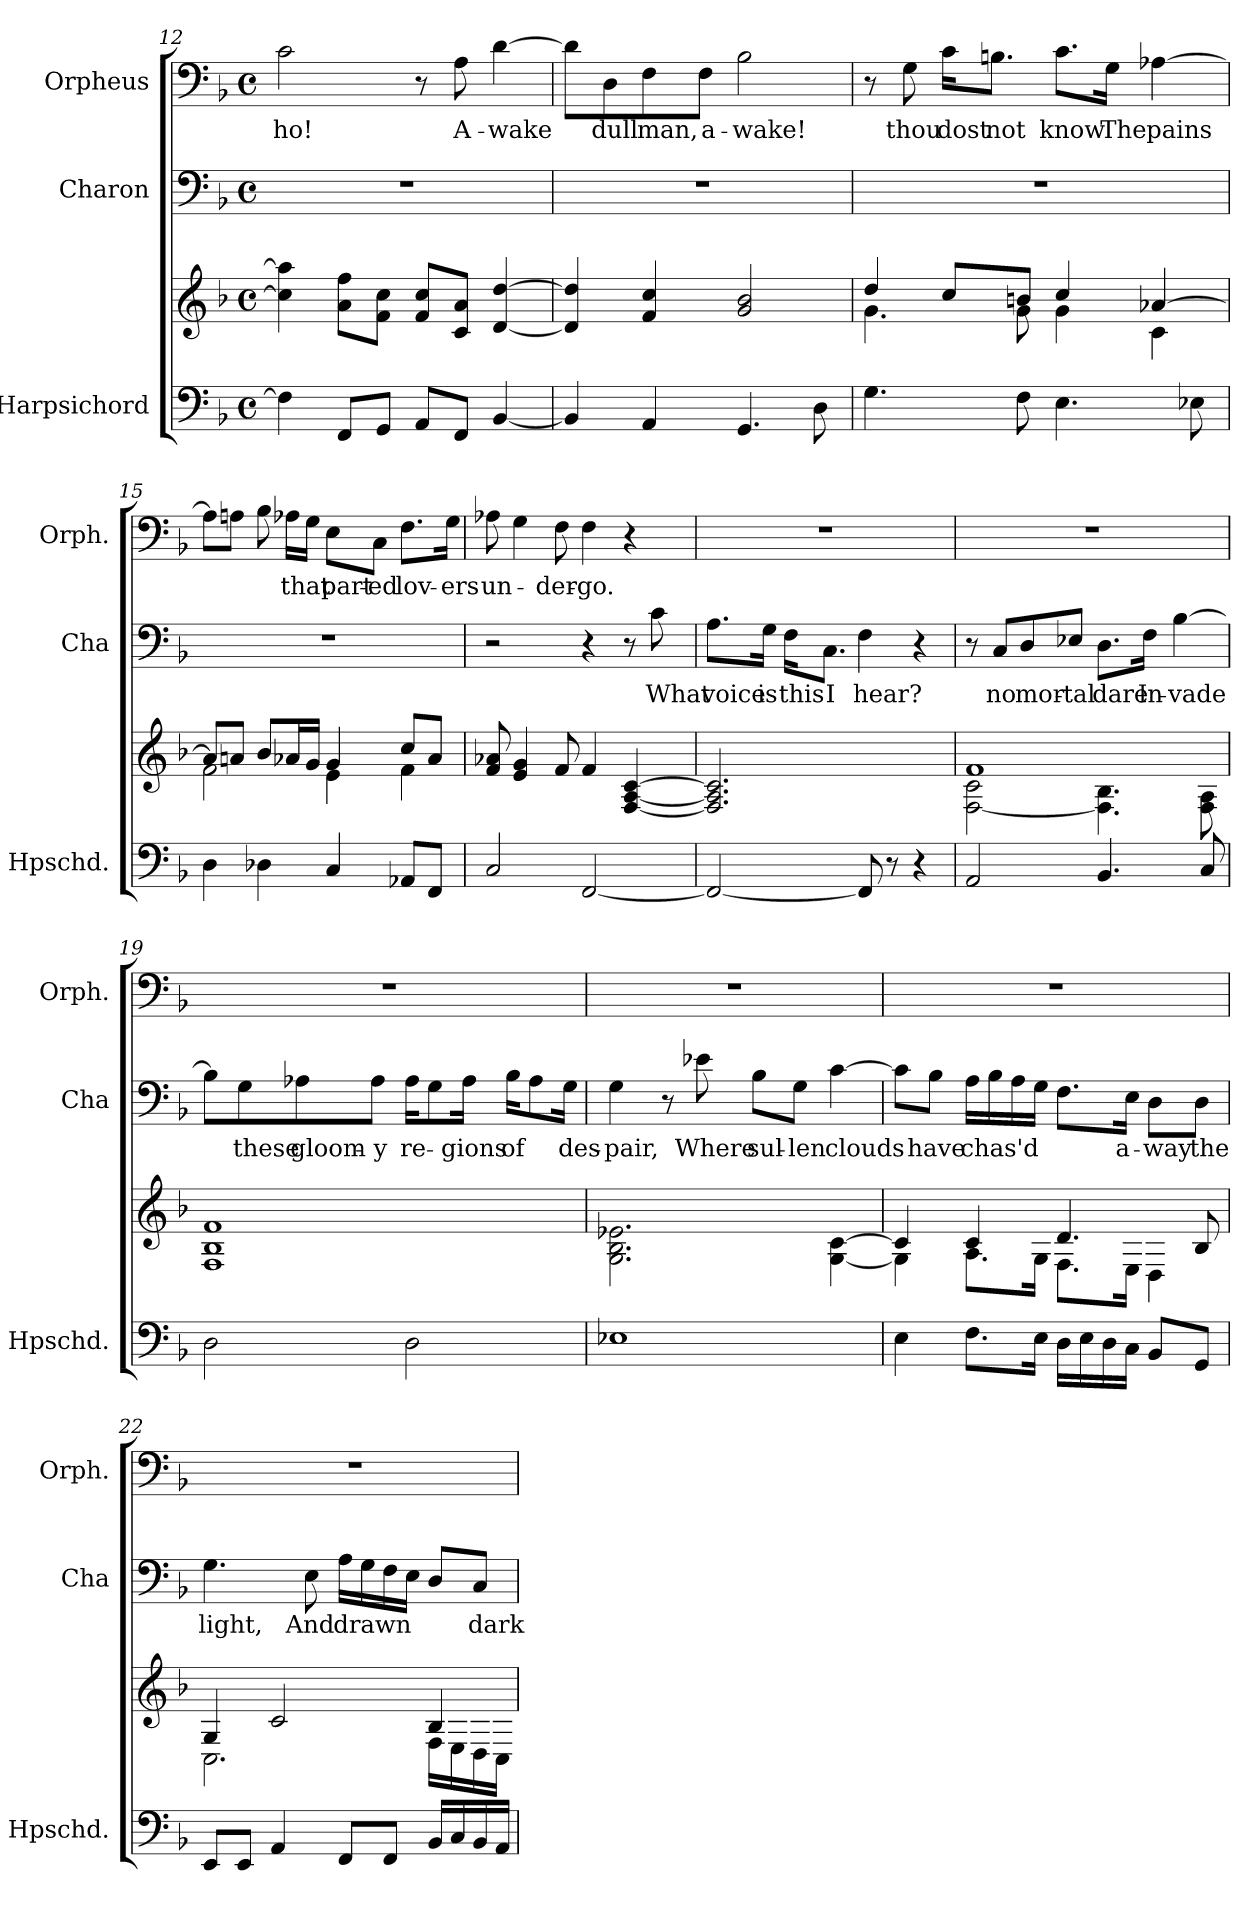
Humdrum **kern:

**kern	**kern	**kern	**text	**kern	**text
*part3	*part3	*part2	*part2	*part1	*part1
*staff4	*staff3	*staff2	*staff2	*staff1	*staff1
*I"Harpsichord	*	*I"Charon	*	*I"Orpheus	*
*I'Hpschd.	*	*I'Cha	*	*I'Orph.	*
!!LO:PB:g=z
*clefF4	*clefG2	*clefF4	*	*clefF4	*
*k[b-]	*k[b-]	*k[b-]	*	*k[b-]	*
*F:	*F:	*F:	*	*F:	*
*M4/4	*M4/4	*M4/4	*	*M4/4	*
*met(c)	*met(c)	*met(c)	*	*met(c)	*
=12	=12	=12	=12	=12	=12
!	!	!	!	!	!LO:LY:b
4F\]	4cc\] 4aa\]	1r	.	2c\	ho!
8FF/L	8a\ 8ff\L	.	.	.	.
8GG/J	8f\ 8cc\J	.	.	.	.
8AA/L	8f/ 8cc/L	.	.	8r	.
!	!	!	!	!	!LO:LY:b
8FF/J	8c/ 8a/J	.	.	8A\	A-
!	!	!	!	!	!LO:LY:b
[4BB-/	[4d/ [4dd/	.	.	[4d\	-wake
=13	=13	=13	=13	=13	=13
4BB-/]	4d/] 4dd/]	1r	.	8d\L]	.
!	!	!	!	!	!LO:LY:b
.	.	.	.	8D\	dull
!	!	!	!	!	!LO:LY:b
4AA/	4f/ 4cc/	.	.	8F\	man,
!	!	!	!	!	!LO:LY:b
.	.	.	.	8F\J	a-
!	!	!	!	!	!LO:LY:b
4.GG/	2g/ 2b-/	.	.	2B-\	-wake!
8D\	.	.	.	.	.
=14	=14	=14	=14	=14	=14
*	*^	*	*	*	*
4.G\	4dd/	4.g\	1r	.	8r	.
!	!	!	!	!	!	!LO:LY:b
.	.	.	.	.	8G\	thou
!	!	!	!	!	!	!LO:LY:b
.	8cc/L	.	.	.	16c\KL	dost
!	!	!	!	!	!	!LO:LY:b
.	.	.	.	.	8.Bn\J	not
8F\	8bn/J	8g\	.	.	.	.
!	!	!	!	!	!	!LO:LY:b
4.E\	4cc/	4g\	.	.	8.c\L	know
!	!	!	!	!	!	!LO:LY:b
.	.	.	.	.	16G\Jk	The
!	!	!	!	!	!	!LO:LY:b
.	[4a-X/	4c\	.	.	[4A-X\	pains
8E-X\	.	.	.	.	.	.
=15	=15	=15	=15	=15	=15	=15
4D\	8a-/L]	2f\	1r	.	8A-\L]	.
.	8an/J	.	.	.	8An\J	.
4D-X\	8b-/L	.	.	.	8B-\	.
!	!	!	!	!	!	!LO:LY:b
.	16a-X/L	.	.	.	16A-X\LL	that
.	16g/JJ	.	.	.	16G\JJ	.
!	!	!	!	!	!	!LO:LY:b
4C/	4g/	4e\	.	.	8E\L	part-
!	!	!	!	!	!	!LO:LY:b
.	.	.	.	.	8C\J	-ed
!	!	!	!	!	!	!LO:LY:b
8AA-X/L	8cc/L	4f\	.	.	8.F\L	lov-
8FF/J	8a-/J	.	.	.	.	.
!	!	!	!	!	!	!LO:LY:b
.	.	.	.	.	16G\Jk	-ers
*	*v	*v	*	*	*	*
!!LO:LB:g=z
=16	=16	=16	=16	=16	=16
!	!	!	!	!	!LO:LY:b
2C/	8f/ 8a-X/	2r	.	8A-X\	un-
.	4e/ 4g/	.	.	4G\	.
!	!	!	!	!	!LO:LY:b
.	8f/	.	.	8F\	-der-
!	!	!	!	!	!LO:LY:b
[2FF/	4f/	4r	.	4F\	-go.
.	[4F/ [4A/ [4c/	8r	.	4r	.
!	!	!	!LO:LY:b	!	!
.	.	8c\	What	.	.
=17	=17	=17	=17	=17	=17
!	!	!	!LO:LY:b	!	!
2FF/_	2.F/] 2.A/] 2.c/]	8.A\L	voice	1r	.
!	!	!	!LO:LY:b	!	!
.	.	16G\Jk	is	.	.
!	!	!	!LO:LY:b	!	!
.	.	16F\KL	this	.	.
!	!	!	!LO:LY:b	!	!
.	.	8.C\J	I	.	.
!	!	!	!LO:LY:b	!	!
8FF/]	.	4F\	hear?	.	.
8r	.	.	.	.	.
4r	4ryy	4r	.	.	.
=18	=18	=18	=18	=18	=18
*^	*^	*	*	*	*
1ryy	2AA/	1f	[2F\ 2c\	8r	.	1r	.
!	!	!	!	!	!LO:LY:b	!	!
.	.	.	.	8C/L	no	.	.
!	!	!	!	!	!LO:LY:b	!	!
.	.	.	.	8D/	mor-	.	.
!	!	!	!	!	!LO:LY:b	!	!
.	.	.	.	8E-X/J	-tal	.	.
!	!	!	!	!	!LO:LY:b	!	!
.	4.BB-/	.	4.F\] 4.B-\	8.D\L	dare	.	.
!	!	!	!	!	!LO:LY:b	!	!
.	.	.	.	16F\Jk	In-	.	.
!	!	!	!	!	!LO:LY:b	!	!
.	.	.	.	[4B-\	-vade	.	.
.	8C/	.	8F\ 8A\	.	.	.	.
*	*	*v	*v	*	*	*	*
!!LO:LB:g=z
=19	=19	=19	=19	=19	=19	=19
1ryy	2D\	1F 1B- 1f	8B-\L]	.	1r	.
!	!	!	!	!LO:LY:b	!	!
.	.	.	8G\	these	.	.
!	!	!	!	!LO:LY:b	!	!
.	.	.	8A-X\	gloom-	.	.
!	!	!	!	!LO:LY:b	!	!
.	.	.	8A-\J	-y	.	.
!	!	!	!	!LO:LY:b	!	!
.	2D\	.	16A-\KL	re-	.	.
.	.	.	8G\	.	.	.
!	!	!	!	!LO:LY:b	!	!
.	.	.	16A-\Jk	-gions	.	.
!	!	!	!	!LO:LY:b	!	!
.	.	.	16B-\KL	of	.	.
.	.	.	8A-\	.	.	.
!	!	!	!	!LO:LY:b	!	!
.	.	.	16G\Jk	des-	.	.
=20	=20	=20	=20	=20	=20	=20
!	!	!	!	!LO:LY:b	!	!
1ryy	1E-X	2.G\ 2.B-\ 2.e-X\	4G\	-pair,	1r	.
.	.	.	8r	.	.	.
!	!	!	!	!LO:LY:b	!	!
.	.	.	8e-X\	Where	.	.
!	!	!	!	!LO:LY:b	!	!
.	.	.	8B-\L	sul-	.	.
!	!	!	!	!LO:LY:b	!	!
.	.	.	8G\J	-len	.	.
!	!	!	!	!LO:LY:b	!	!
.	.	[4G\ [4c\	[4c\	clouds	.	.
=21	=21	=21	=21	=21	=21	=21
*	*	*^	*	*	*	*
1ryy	4E\	4c/]	4G\]	8c\L]	.	1r	.
!	!	!	!	!	!LO:LY:b	!	!
.	.	.	.	8B-\J	have	.	.
!	!	!	!	!	!LO:LY:b	!	!
.	8.F\L	4c/	8.A\L	16A\LL	chas'd	.	.
.	.	.	.	16B-\	.	.	.
.	.	.	.	16A\	.	.	.
.	16E\Jk	.	16G\Jk	16G\JJ	.	.	.
.	16D\LL	4.d/	8.F\L	8.F\L	.	.	.
.	16E\	.	.	.	.	.	.
.	16D\	.	.	.	.	.	.
!	!	!	!	!	!LO:LY:b	!	!
.	16C\JJ	.	16E\Jk	16E\Jk	a-	.	.
!	!	!	!	!	!LO:LY:b	!	!
.	8BB-/L	.	4D\	8D\L	-way	.	.
!	!	!	!	!	!LO:LY:b	!	!
.	8GG/J	8B-/	.	8D\J	the	.	.
!!LO:PB:g=z
=22	=22	=22	=22	=22	=22	=22	=22
!	!	!	!	!	!LO:LY:b	!	!
1ryy	8EE/L	4G/	2.C\	4.G\	light,	1r	.
.	8EE/J	.	.	.	.	.	.
.	4AA/	2c/	.	.	.	.	.
!	!	!	!	!	!LO:LY:b	!	!
.	.	.	.	8E\	And	.	.
!	!	!	!	!	!LO:LY:b	!	!
.	8FF/L	.	.	16A\LL	drawn	.	.
.	.	.	.	16G\	.	.	.
.	8FF/J	.	.	16F\	.	.	.
.	.	.	.	16E\JJ	.	.	.
.	16BB-/LL	4B-/	16F\LL	8D/L	.	.	.
.	16C/	.	16E\	.	.	.	.
!	!	!	!	!	!LO:LY:b	!	!
.	16BB-/	.	16D\	8C/J	dark	.	.
.	16AA/JJ	.	16C\JJ	.	.	.	.
*v	*v	*	*	*	*	*	*
*	*v	*v	*	*	*	*
=	=	=	=	=	=
*-	*-	*-	*-	*-	*-
